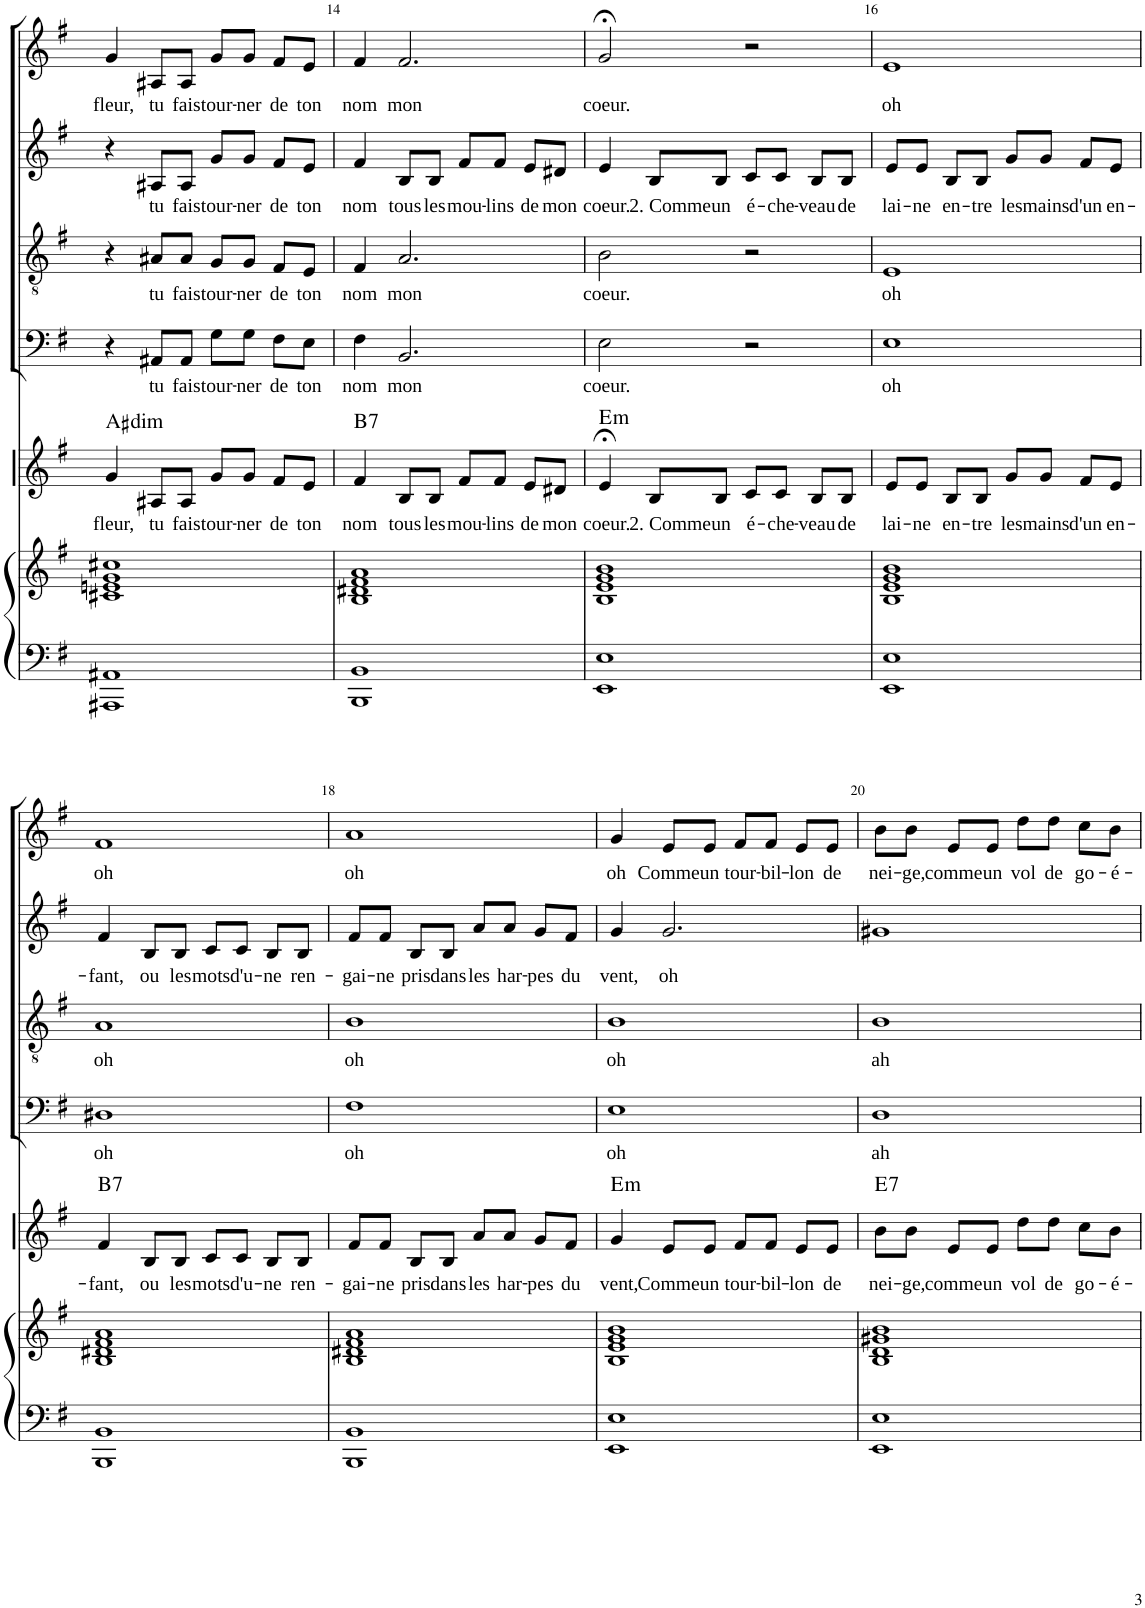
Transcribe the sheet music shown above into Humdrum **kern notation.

**kern	**kern	**kern	**text	**harte	**kern	**text	**kern	**text	**kern	**text	**kern	**text
*part6	*part6	*part5	*part5	*part5	*part4	*part4	*part3	*part3	*part2	*part2	*part1	*part1
*staff7	*staff6	*staff5	*staff5	*	*staff4	*staff4	*staff3	*staff3	*staff2	*staff2	*staff1	*staff1
*I"Piano	*	*I"Voix	*	*	*I"Bass	*	*I"Ténor	*	*I"Alto	*	*I"Soprano	*
*I'Pno	*	*	*	*	*	*	*	*	*	*	*	*
!!LO:PB:g=z
*clefF4	*clefG2	*clefG2	*	*	*clefF4	*	*clefGv2	*	*clefG2	*	*clefG2	*
*k[f#]	*k[f#]	*k[f#]	*	*	*k[f#]	*	*k[f#]	*	*k[f#]	*	*k[f#]	*
*M4/4	*M4/4	*M4/4	*	*	*M4/4	*	*M4/4	*	*M4/4	*	*M4/4	*
=13	=13	=13	=13	=13	=13	=13	=13	=13	=13	=13	=13	=13
!	!	!	!LO:LY:b	!LO:H:kt=dim	!	!	!	!	!	!	!	!LO:LY:b
1AAA#X 1AA#X	1c#X 1en 1g 1cc#X	4g/	fleur,	A#:dim	4r	.	4r	.	4r	.	4g/	fleur,
!	!	!	!LO:LY:b	!	!	!LO:LY:b	!	!LO:LY:b	!	!LO:LY:b	!	!LO:LY:b
.	.	8A#X/L	tu	.	8AA#X/L	tu	8A#X/L	tu	8A#X/L	tu	8A#X/L	tu
!	!	!	!LO:LY:b	!	!	!LO:LY:b	!	!LO:LY:b	!	!LO:LY:b	!	!LO:LY:b
.	.	8A#/J	fais	.	8AA#/J	fais	8A#/J	fais	8A#/J	fais	8A#/J	fais
!	!	!	!LO:LY:b	!	!	!LO:LY:b	!	!LO:LY:b	!	!LO:LY:b	!	!LO:LY:b
.	.	8g/L	tour-	.	8G\L	tour-	8G/L	tour-	8g/L	tour-	8g/L	tour-
!	!	!	!LO:LY:b	!	!	!LO:LY:b	!	!LO:LY:b	!	!LO:LY:b	!	!LO:LY:b
.	.	8g/J	-ner	.	8G\J	-ner	8G/J	-ner	8g/J	-ner	8g/J	-ner
!	!	!	!LO:LY:b	!	!	!LO:LY:b	!	!LO:LY:b	!	!LO:LY:b	!	!LO:LY:b
.	.	8f#/L	de	.	8F#\L	de	8F#/L	de	8f#/L	de	8f#/L	de
!	!	!	!LO:LY:b	!	!	!LO:LY:b	!	!LO:LY:b	!	!LO:LY:b	!	!LO:LY:b
.	.	8e/J	ton	.	8E\J	ton	8E/J	ton	8e/J	ton	8e/J	ton
=14	=14	=14	=14	=14	=14	=14	=14	=14	=14	=14	=14	=14
!	!	!	!LO:LY:b	!LO:H:kt=7	!	!LO:LY:b	!	!LO:LY:b	!	!LO:LY:b	!	!LO:LY:b
1BBB 1BB	1B 1d#X 1f# 1a	4f#/	nom	B:7	4F#\	nom	4F#/	nom	4f#/	nom	4f#/	nom
!	!	!	!LO:LY:b	!	!	!LO:LY:b	!	!LO:LY:b	!	!LO:LY:b	!	!LO:LY:b
.	.	8B/L	tous	.	2.BB/	mon	2.A/	mon	8B/L	tous	2.f#/	mon
!	!	!	!LO:LY:b	!	!	!	!	!	!	!LO:LY:b	!	!
.	.	8B/J	les	.	.	.	.	.	8B/J	les	.	.
!	!	!	!LO:LY:b	!	!	!	!	!	!	!LO:LY:b	!	!
.	.	8f#/L	mou-	.	.	.	.	.	8f#/L	mou-	.	.
!	!	!	!LO:LY:b	!	!	!	!	!	!	!LO:LY:b	!	!
.	.	8f#/J	-lins	.	.	.	.	.	8f#/J	-lins	.	.
!	!	!	!LO:LY:b	!	!	!	!	!	!	!LO:LY:b	!	!
.	.	8e/L	de	.	.	.	.	.	8e/L	de	.	.
!	!	!	!LO:LY:b	!	!	!	!	!	!	!LO:LY:b	!	!
.	.	8d#X/J	mon	.	.	.	.	.	8d#X/J	mon	.	.
=15	=15	=15	=15	=15	=15	=15	=15	=15	=15	=15	=15	=15
!	!	!	!LO:LY:b	!LO:H:kt=m	!	!LO:LY:b	!	!LO:LY:b	!	!LO:LY:b	!	!LO:LY:b
1EE 1E	1B 1e 1g 1b	4e;</	coeur.	E:min	2E\	coeur.	2B\	coeur.	4e/	coeur.	2g;</	coeur.
!	!	!	!LO:LY:b	!	!	!	!	!	!	!LO:LY:b	!	!
.	.	8B/L	2. Comme	.	.	.	.	.	8B/L	2. Comme	.	.
!	!	!	!LO:LY:b	!	!	!	!	!	!	!LO:LY:b	!	!
.	.	8B/J	un	.	.	.	.	.	8B/J	un	.	.
!	!	!	!LO:LY:b	!	!	!	!	!	!	!LO:LY:b	!	!
.	.	8c/L	é-	.	2r	.	2r	.	8c/L	é-	2r	.
!	!	!	!LO:LY:b	!	!	!	!	!	!	!LO:LY:b	!	!
.	.	8c/J	-che-	.	.	.	.	.	8c/J	-che-	.	.
!	!	!	!LO:LY:b	!	!	!	!	!	!	!LO:LY:b	!	!
.	.	8B/L	-veau	.	.	.	.	.	8B/L	-veau	.	.
!	!	!	!LO:LY:b	!	!	!	!	!	!	!LO:LY:b	!	!
.	.	8B/J	de	.	.	.	.	.	8B/J	de	.	.
=16	=16	=16	=16	=16	=16	=16	=16	=16	=16	=16	=16	=16
!	!	!	!LO:LY:b	!	!	!LO:LY:b	!	!LO:LY:b	!	!LO:LY:b	!	!LO:LY:b
1EE 1E	1B 1e 1g 1b	8e/L	lai-	.	1E	oh	1E	oh	8e/L	lai-	1e	oh
!	!	!	!LO:LY:b	!	!	!	!	!	!	!LO:LY:b	!	!
.	.	8e/J	-ne	.	.	.	.	.	8e/J	-ne	.	.
!	!	!	!LO:LY:b	!	!	!	!	!	!	!LO:LY:b	!	!
.	.	8B/L	en-	.	.	.	.	.	8B/L	en-	.	.
!	!	!	!LO:LY:b	!	!	!	!	!	!	!LO:LY:b	!	!
.	.	8B/J	-tre	.	.	.	.	.	8B/J	-tre	.	.
!	!	!	!LO:LY:b	!	!	!	!	!	!	!LO:LY:b	!	!
.	.	8g/L	les	.	.	.	.	.	8g/L	les	.	.
!	!	!	!LO:LY:b	!	!	!	!	!	!	!LO:LY:b	!	!
.	.	8g/J	mains	.	.	.	.	.	8g/J	mains	.	.
!	!	!	!LO:LY:b	!	!	!	!	!	!	!LO:LY:b	!	!
.	.	8f#/L	d'un	.	.	.	.	.	8f#/L	d'un	.	.
!	!	!	!LO:LY:b	!	!	!	!	!	!	!LO:LY:b	!	!
.	.	8e/J	en-	.	.	.	.	.	8e/J	en-	.	.
!!LO:LB:g=z
=17	=17	=17	=17	=17	=17	=17	=17	=17	=17	=17	=17	=17
!	!	!	!LO:LY:b	!LO:H:kt=7	!	!LO:LY:b	!	!LO:LY:b	!	!LO:LY:b	!	!LO:LY:b
1BBB 1BB	1B 1d#X 1f# 1a	4f#/	-fant,	B:7	1D#X	oh	1A	oh	4f#/	-fant,	1f#	oh
!	!	!	!LO:LY:b	!	!	!	!	!	!	!LO:LY:b	!	!
.	.	8B/L	ou	.	.	.	.	.	8B/L	ou	.	.
!	!	!	!LO:LY:b	!	!	!	!	!	!	!LO:LY:b	!	!
.	.	8B/J	les	.	.	.	.	.	8B/J	les	.	.
!	!	!	!LO:LY:b	!	!	!	!	!	!	!LO:LY:b	!	!
.	.	8c/L	mots	.	.	.	.	.	8c/L	mots	.	.
!	!	!	!LO:LY:b	!	!	!	!	!	!	!LO:LY:b	!	!
.	.	8c/J	d'u-	.	.	.	.	.	8c/J	d'u-	.	.
!	!	!	!LO:LY:b	!	!	!	!	!	!	!LO:LY:b	!	!
.	.	8B/L	-ne	.	.	.	.	.	8B/L	-ne	.	.
!	!	!	!LO:LY:b	!	!	!	!	!	!	!LO:LY:b	!	!
.	.	8B/J	ren-	.	.	.	.	.	8B/J	ren-	.	.
=18	=18	=18	=18	=18	=18	=18	=18	=18	=18	=18	=18	=18
!	!	!	!LO:LY:b	!	!	!LO:LY:b	!	!LO:LY:b	!	!LO:LY:b	!	!LO:LY:b
1BBB 1BB	1B 1d#X 1f# 1a	8f#/L	-gai-	.	1F#	oh	1B	oh	8f#/L	-gai-	1a	oh
!	!	!	!LO:LY:b	!	!	!	!	!	!	!LO:LY:b	!	!
.	.	8f#/J	-ne	.	.	.	.	.	8f#/J	-ne	.	.
!	!	!	!LO:LY:b	!	!	!	!	!	!	!LO:LY:b	!	!
.	.	8B/L	pris	.	.	.	.	.	8B/L	pris	.	.
!	!	!	!LO:LY:b	!	!	!	!	!	!	!LO:LY:b	!	!
.	.	8B/J	dans	.	.	.	.	.	8B/J	dans	.	.
!	!	!	!LO:LY:b	!	!	!	!	!	!	!LO:LY:b	!	!
.	.	8a/L	les	.	.	.	.	.	8a/L	les	.	.
!	!	!	!LO:LY:b	!	!	!	!	!	!	!LO:LY:b	!	!
.	.	8a/J	har-	.	.	.	.	.	8a/J	har-	.	.
!	!	!	!LO:LY:b	!	!	!	!	!	!	!LO:LY:b	!	!
.	.	8g/L	-pes	.	.	.	.	.	8g/L	-pes	.	.
!	!	!	!LO:LY:b	!	!	!	!	!	!	!LO:LY:b	!	!
.	.	8f#/J	du	.	.	.	.	.	8f#/J	du	.	.
=19	=19	=19	=19	=19	=19	=19	=19	=19	=19	=19	=19	=19
!	!	!	!LO:LY:b	!LO:H:kt=m	!	!LO:LY:b	!	!LO:LY:b	!	!LO:LY:b	!	!LO:LY:b
1EE 1E	1B 1e 1g 1b	4g/	vent,	E:min	1E	oh	1B	oh	4g/	vent,	4g/	oh
!	!	!	!LO:LY:b	!	!	!	!	!	!	!LO:LY:b	!	!LO:LY:b
.	.	8e/L	Comme	.	.	.	.	.	2.g/	oh	8e/L	Comme
!	!	!	!LO:LY:b	!	!	!	!	!	!	!	!	!LO:LY:b
.	.	8e/J	un	.	.	.	.	.	.	.	8e/J	un
!	!	!	!LO:LY:b	!	!	!	!	!	!	!	!	!LO:LY:b
.	.	8f#/L	tour-	.	.	.	.	.	.	.	8f#/L	tour-
!	!	!	!LO:LY:b	!	!	!	!	!	!	!	!	!LO:LY:b
.	.	8f#/J	-bil-	.	.	.	.	.	.	.	8f#/J	-bil-
!	!	!	!LO:LY:b	!	!	!	!	!	!	!	!	!LO:LY:b
.	.	8e/L	-lon	.	.	.	.	.	.	.	8e/L	-lon
!	!	!	!LO:LY:b	!	!	!	!	!	!	!	!	!LO:LY:b
.	.	8e/J	de	.	.	.	.	.	.	.	8e/J	de
=20	=20	=20	=20	=20	=20	=20	=20	=20	=20	=20	=20	=20
!	!	!	!LO:LY:b	!LO:H:kt=7	!	!LO:LY:b	!	!LO:LY:b	!	!	!	!LO:LY:b
1EE 1E	1B 1d 1g#X 1b	8b\L	nei-	E:7	1D	ah	1B	ah	1g#X	.	8b\L	nei-
!	!	!	!LO:LY:b	!	!	!	!	!	!	!	!	!LO:LY:b
.	.	8b\J	-ge,	.	.	.	.	.	.	.	8b\J	-ge,
!	!	!	!LO:LY:b	!	!	!	!	!	!	!	!	!LO:LY:b
.	.	8e/L	comme	.	.	.	.	.	.	.	8e/L	comme
!	!	!	!LO:LY:b	!	!	!	!	!	!	!	!	!LO:LY:b
.	.	8e/J	un	.	.	.	.	.	.	.	8e/J	un
!	!	!	!LO:LY:b	!	!	!	!	!	!	!	!	!LO:LY:b
.	.	8dd\L	vol	.	.	.	.	.	.	.	8dd\L	vol
!	!	!	!LO:LY:b	!	!	!	!	!	!	!	!	!LO:LY:b
.	.	8dd\J	de	.	.	.	.	.	.	.	8dd\J	de
!	!	!	!LO:LY:b	!	!	!	!	!	!	!	!	!LO:LY:b
.	.	8cc\L	go-	.	.	.	.	.	.	.	8cc\L	go-
!	!	!	!LO:LY:b	!	!	!	!	!	!	!	!	!LO:LY:b
.	.	8b\J	-é-	.	.	.	.	.	.	.	8b\J	-é-
=	=	=	=	=	=	=	=	=	=	=	=	=
*-	*-	*-	*-	*-	*-	*-	*-	*-	*-	*-	*-	*-
